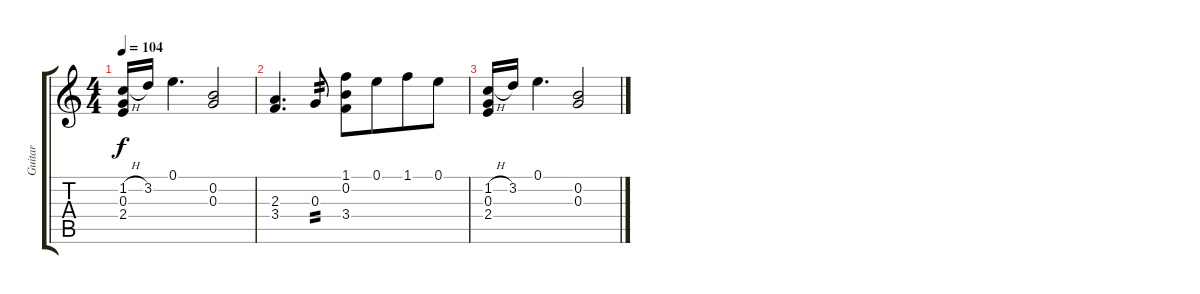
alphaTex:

\track ("Guitar" "Guitar") {instrument electricguitarclean}
\staff {score tabs}
\tuning (E4 B3 G3 D3 A2 E2) {hide}
\ts (4 4)
\tempo 104
\clef g2
\ks c
(1.2{h} 0.3 2.4).16{dy f} 3.2.16 0.1.4{d} (0.2 0.3).2 |
(2.3 3.4).4{d} 0.3.8{tp 2} (1.1 0.2 3.4).8 0.1.8{beam merge} 1.1.8 0.1.8 |
(1.2{h} 0.3 2.4).16 3.2.16 0.1.4{d} (0.2 0.3).2
